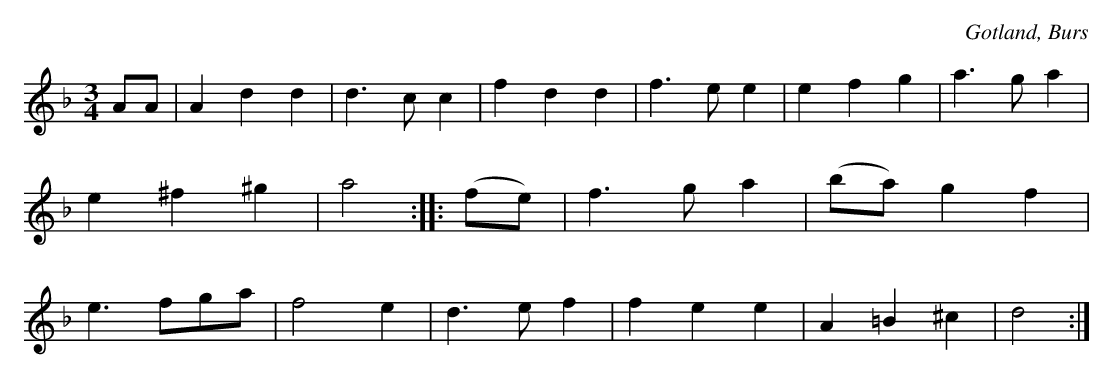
X:1
T:
O:Gotland, Burs
M:3/4
L:1/8
K:Dm
AA|A2 d2 d2|d3 c c2|f2 d2 d2|f3 ee2 |e2 f2 g2|a3 g a2|e2 ^f2 ^g2|a4::(fe)|f3 g a2|(ba) g2 f2|e3 fga|f4 e2|d3 e f2|f2 e2  e2|A2=B2 ^c2|d4:|
